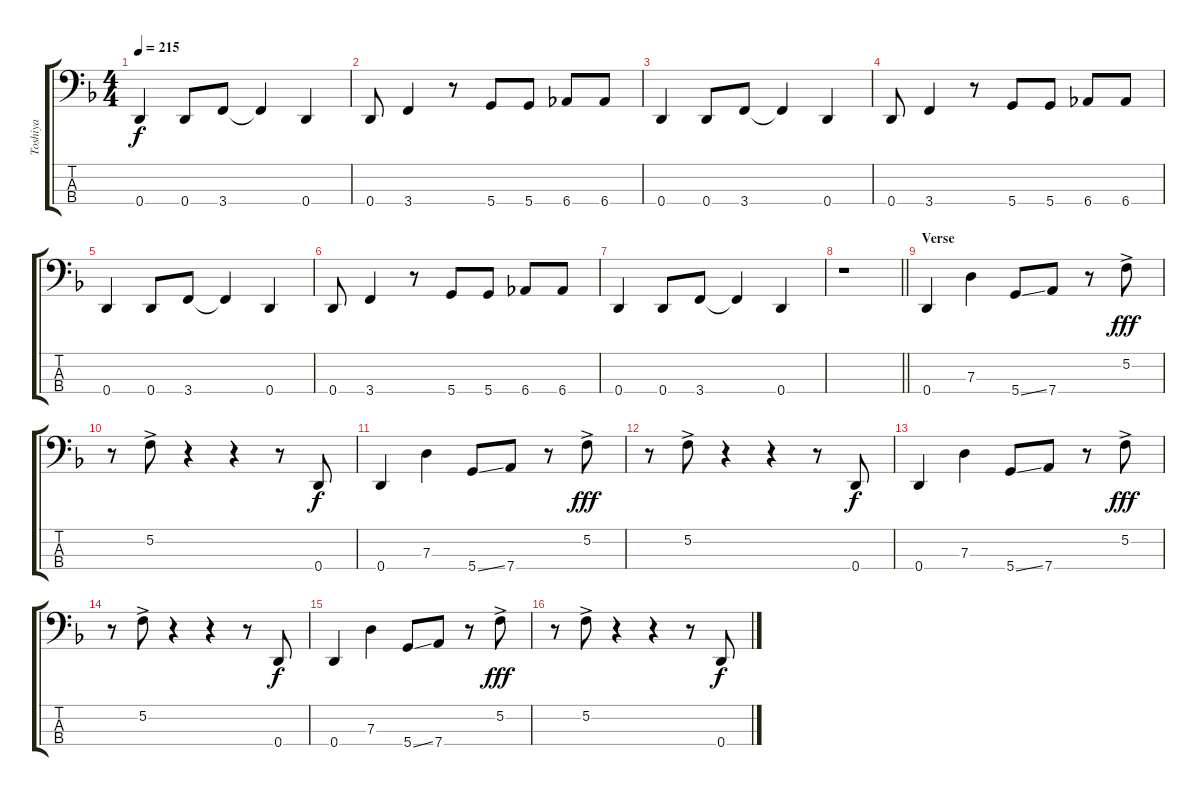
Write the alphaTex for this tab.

\track ("Toshiya" "Toshiya") {instrument electricbasspick}
\staff {score tabs}
\tuning (F2 C2 G1 D1) {hide}
\ts (4 4)
\tempo 215
\clef f4
\ks f
0.4.4{dy f} 0.4.8 3.4.8 3.4{t}.4 0.4.4 |
0.4.8 3.4.4 r.8 5.4.8 5.4.8 6.4.8 6.4.8 |
0.4.4 0.4.8 3.4.8 3.4{t}.4 0.4.4 |
0.4.8 3.4.4 r.8 5.4.8 5.4.8 6.4.8 6.4.8 |
0.4.4 0.4.8 3.4.8 3.4{t}.4 0.4.4 |
0.4.8 3.4.4 r.8 5.4.8 5.4.8 6.4.8 6.4.8 |
0.4.4 0.4.8 3.4.8 3.4{t}.4 0.4.4 |
\barLineRight lightlight
r.1 |
\section ("" "Verse")
0.4.4 7.3.4 5.4{ss}.8 7.4.8 r.8 5.2{ac}.8{dy fff} |
r.8 5.2{ac}.8 r.4 r.4 r.8 0.4.8{dy f} |
0.4.4 7.3.4 5.4{ss}.8 7.4.8 r.8 5.2{ac}.8{dy fff} |
r.8 5.2{ac}.8 r.4 r.4 r.8 0.4.8{dy f} |
0.4.4 7.3.4 5.4{ss}.8 7.4.8 r.8 5.2{ac}.8{dy fff} |
r.8 5.2{ac}.8 r.4 r.4 r.8 0.4.8{dy f} |
0.4.4 7.3.4 5.4{ss}.8 7.4.8 r.8 5.2{ac}.8{dy fff} |
r.8 5.2{ac}.8 r.4 r.4 r.8 0.4.8{dy f}
